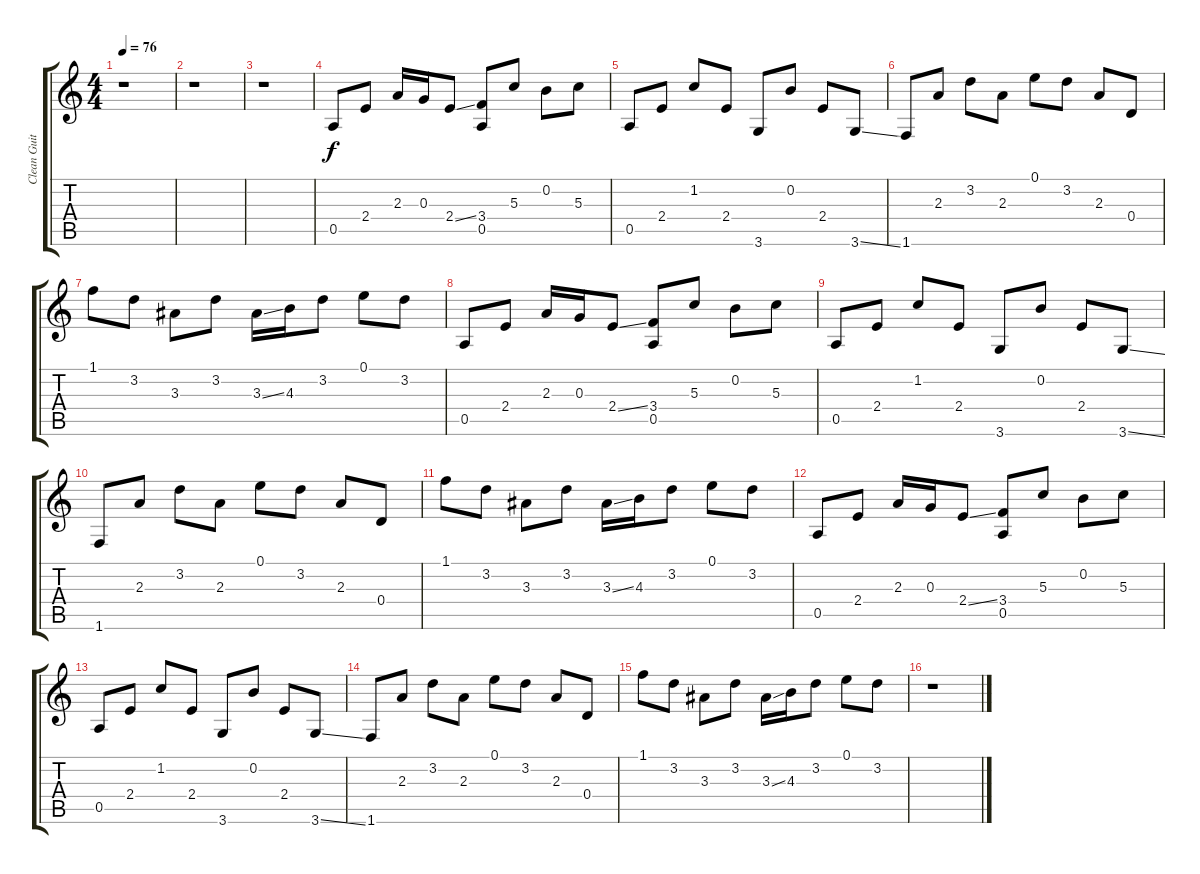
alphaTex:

\track ("Clean Guitar" "Clean Guit") {instrument electricguitarclean}
\staff {score tabs}
\tuning (E4 B3 G3 D3 A2 E2) {hide}
\ts (4 4)
\tempo 76
\clef g2
\ks c
r.1{dy f} |
r.1 |
r.1 |
0.5.8 2.4.8 2.3.16 0.3.16 2.4{ss}.8 (3.4 0.5).8 5.3.8 0.2.8 5.3.8 |
0.5.8 2.4.8 1.2.8 2.4.8 3.6.8 0.2.8 2.4.8 3.6{ss}.8 |
1.6.8 2.3.8 3.2.8 2.3.8 0.1.8 3.2.8 2.3.8 0.4.8 |
1.1.8 3.2.8 3.3.8 3.2.8 3.3{ss}.16 4.3.16 3.2.8 0.1.8 3.2.8 |
0.5.8 2.4.8 2.3.16 0.3.16 2.4{ss}.8 (3.4 0.5).8 5.3.8 0.2.8 5.3.8 |
0.5.8 2.4.8 1.2.8 2.4.8 3.6.8 0.2.8 2.4.8 3.6{ss}.8 |
1.6.8 2.3.8 3.2.8 2.3.8 0.1.8 3.2.8 2.3.8 0.4.8 |
1.1.8 3.2.8 3.3.8 3.2.8 3.3{ss}.16 4.3.16 3.2.8 0.1.8 3.2.8 |
0.5.8 2.4.8 2.3.16 0.3.16 2.4{ss}.8 (3.4 0.5).8 5.3.8 0.2.8 5.3.8 |
0.5.8 2.4.8 1.2.8 2.4.8 3.6.8 0.2.8 2.4.8 3.6{ss}.8 |
1.6.8 2.3.8 3.2.8 2.3.8 0.1.8 3.2.8 2.3.8 0.4.8 |
1.1.8 3.2.8 3.3.8 3.2.8 3.3{ss}.16 4.3.16 3.2.8 0.1.8 3.2.8 |
r.1
